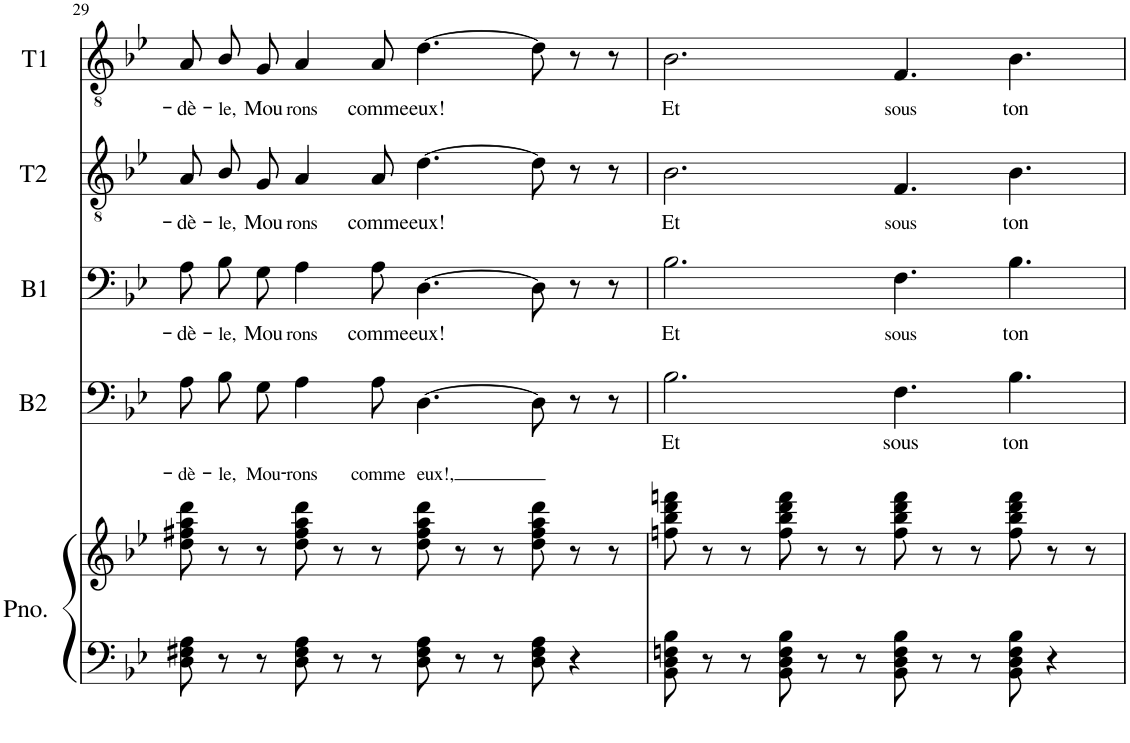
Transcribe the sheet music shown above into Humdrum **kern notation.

**kern	**kern	**kern	**text	**kern	**text	**kern	**text	**kern	**text
*part5	*part5	*part4	*part4	*part3	*part3	*part2	*part2	*part1	*part1
*staff6	*staff5	*staff4	*staff4	*staff3	*staff3	*staff2	*staff2	*staff1	*staff1
*I"Piano	*	*I"B2	*	*I"B1	*	*I"T2	*	*I"T1	*
*I'Pno.	*	*I'B2	*	*I'B1	*	*I'T2	*	*I'T1	*
!!LO:PB:g=z
*clefF4	*clefG2	*clefF4	*	*clefF4	*	*clefGv2	*	*clefGv2	*
*k[b-e-]	*k[b-e-]	*k[b-e-]	*	*k[b-e-]	*	*k[b-e-]	*	*k[b-e-]	*
*M12/8	*M12/8	*M12/8	*	*M12/8	*	*M12/8	*	*M12/8	*
=29	=29	=29	=29	=29	=29	=29	=29	=29	=29
!	!	!	!LO:LY:b	!	!LO:LY:b	!	!LO:LY:b	!	!LO:LY:b
8D\ 8F#X\ 8A\	8dd\ 8ff#X\ 8aa\ 8ddd\	8A\L	-dè-	8A\L	-dè-	8A/L	-dè-	8A/L	-dè-
!	!	!	!LO:LY:b	!	!LO:LY:b	!	!LO:LY:b	!	!LO:LY:b
8r	8r	8B-\	-le,	8B-\	-le,	8B-/	-le,	8B-/	-le,
!	!	!	!LO:LY:b	!	!LO:LY:b	!	!LO:LY:b	!	!LO:LY:b
8r	8r	8G\J	Mou-	8G\J	Mou-	8G/J	Mou-	8G/J	Mou-
!	!	!	!LO:LY:b	!	!LO:LY:b	!	!LO:LY:b	!	!LO:LY:b
8D\ 8F#\ 8A\	8dd\ 8ff#\ 8aa\ 8ddd\	4A\	-rons	4A\	-rons	4A/	-rons	4A/	-rons
8r	8r	.	.	.	.	.	.	.	.
!	!	!	!LO:LY:b	!	!LO:LY:b	!	!LO:LY:b	!	!LO:LY:b
8r	8r	8A\	comme	8A\	comme	8A/	comme	8A/	comme
!	!	!	!LO:LY:b	!	!LO:LY:b	!	!LO:LY:b	!	!LO:LY:b
8D\ 8F#\ 8A\	8dd\ 8ff#\ 8aa\ 8ddd\	[4.D\	eux!,	[4.D\	eux!	[4.d\	eux!	[4.d\	eux!
8r	8r	.	.	.	.	.	.	.	.
8r	8r	.	.	.	.	.	.	.	.
8D\ 8F#\ 8A\	8dd\ 8ff#\ 8aa\ 8ddd\	8D\]	.	8D\]	.	8d\]	.	8d\]	.
4r	8r	8r	.	8r	.	8r	.	8r	.
.	8r	8r	.	8r	.	8r	.	8r	.
=30	=30	=30	=30	=30	=30	=30	=30	=30	=30
!	!	!	!LO:LY:b	!	!LO:LY:b	!	!LO:LY:b	!	!LO:LY:b
8BB-\ 8D\ 8Fn\ 8B-\	8ffn\ 8bb-\ 8ddd\ 8fffn\	2.B-\	Et	2.B-\	-Et	2.B-\	-Et	2.B-\	-Et
8r	8r	.	.	.	.	.	.	.	.
8r	8r	.	.	.	.	.	.	.	.
8BB-\ 8D\ 8F\ 8B-\	8ff\ 8bb-\ 8ddd\ 8fff\	.	.	.	.	.	.	.	.
8r	8r	.	.	.	.	.	.	.	.
8r	8r	.	.	.	.	.	.	.	.
!	!	!	!LO:LY:b	!	!LO:LY:b	!	!LO:LY:b	!	!LO:LY:b
8BB-\ 8D\ 8F\ 8B-\	8ff\ 8bb-\ 8ddd\ 8fff\	4.F\	sous	4.F\	sous	4.F/	sous	4.F/	sous
8r	8r	.	.	.	.	.	.	.	.
8r	8r	.	.	.	.	.	.	.	.
!	!	!	!LO:LY:b	!	!LO:LY:b	!	!LO:LY:b	!	!LO:LY:b
8BB-\ 8D\ 8F\ 8B-\	8ff\ 8bb-\ 8ddd\ 8fff\	4.B-\	ton	4.B-\	ton	4.B-\	ton	4.B-\	ton
4r	8r	.	.	.	.	.	.	.	.
.	8r	.	.	.	.	.	.	.	.
=	=	=	=	=	=	=	=	=	=
*-	*-	*-	*-	*-	*-	*-	*-	*-	*-
